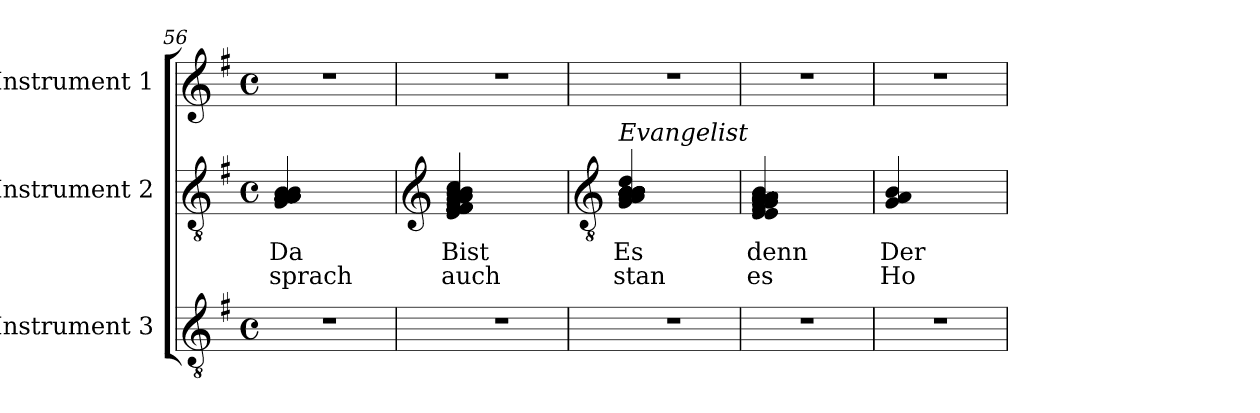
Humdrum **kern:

**kern	**kern	**text	**text	**kern
*part3	*part2	*part2	*part2	*part1
*staff3	*staff2	*staff2	*staff2	*staff1
*I"Instrument 3	*I"Instrument 2	*	*	*I"Instrument 1
*clefGv2	*clefGv2	*	*	*clefG2
*k[f#]	*k[f#]	*	*	*k[f#]
*G:	*G:	*	*	*G:
*M4/4	*M4/4	*	*	*M4/4
*met(c)	*met(c)	*	*	*met(c)
=56	=56	=56	=56	=56
!	!	!LO:LY:b:rj	!LO:LY:b:rj	!
1r	4B/ 4A/ 4A/ 4A/ 4A/ 4A/ 4A/ 4A/ 4A/ 4A/ 4G/ 4B/	Da	sprach	1r
.	2.ryy	.	.	.
!!LO:PB:g=z
=57	=57	=57	=57	=57
*	*clefG2	*	*	*
!	!	!LO:LY:b:rj	!LO:LY:b:rj	!
1r	4cc/ 4b/ 4a/ 4a/ 4a/ 4g/ 4f#/ 4f#/ 4f#/ 4f#/ 4f#/ 4f#/ 4f#/ 4f#/ 4f#/ 4f#/ 4f#/ 4e/ 4b/	Bist	auch	1r
.	2.ryy	.	.	.
!!LO:LB:g=z
=58	=58	=58	=58	=58
*	*clefGv2	*	*	*
!	!LO:TX:a:i:t=Evangelist	!	!	!
!	!	!LO:LY:b:rj	!LO:LY:b:rj	!
1r	4d/ 4B/ 4B/ 4B/ 4B/ 4B/ 4B/ 4B/ 4B/ 4B/ 4B/ 4B/ 4B/ 4B/ 4B/ 4B/ 4B/ 4A/ 4A/ 4G/ 4B/	Es	stan	1r
.	2.ryy	.	.	.
!!LO:LB:g=z
=59	=59	=59	=59	=59
!	!	!LO:LY:b:rj	!LO:LY:b:rj	!
1r	4B/ 4A/ 4A/ 4A/ 4A/ 4A/ 4A/ 4A/ 4A/ 4A/ 4A/ 4A/ 4G/ 4G/ 4F#/ 4E/ 4E/	denn	es	1r
.	2.ryy	.	.	.
=60	=60	=60	=60	=60
!	!	!LO:LY:b:rj	!LO:LY:b:rj	!
1r	4A/ 4G/ 4B/	Der	Ho	1r
.	2.ryy	.	.	.
=	=	=	=	=
*-	*-	*-	*-	*-
